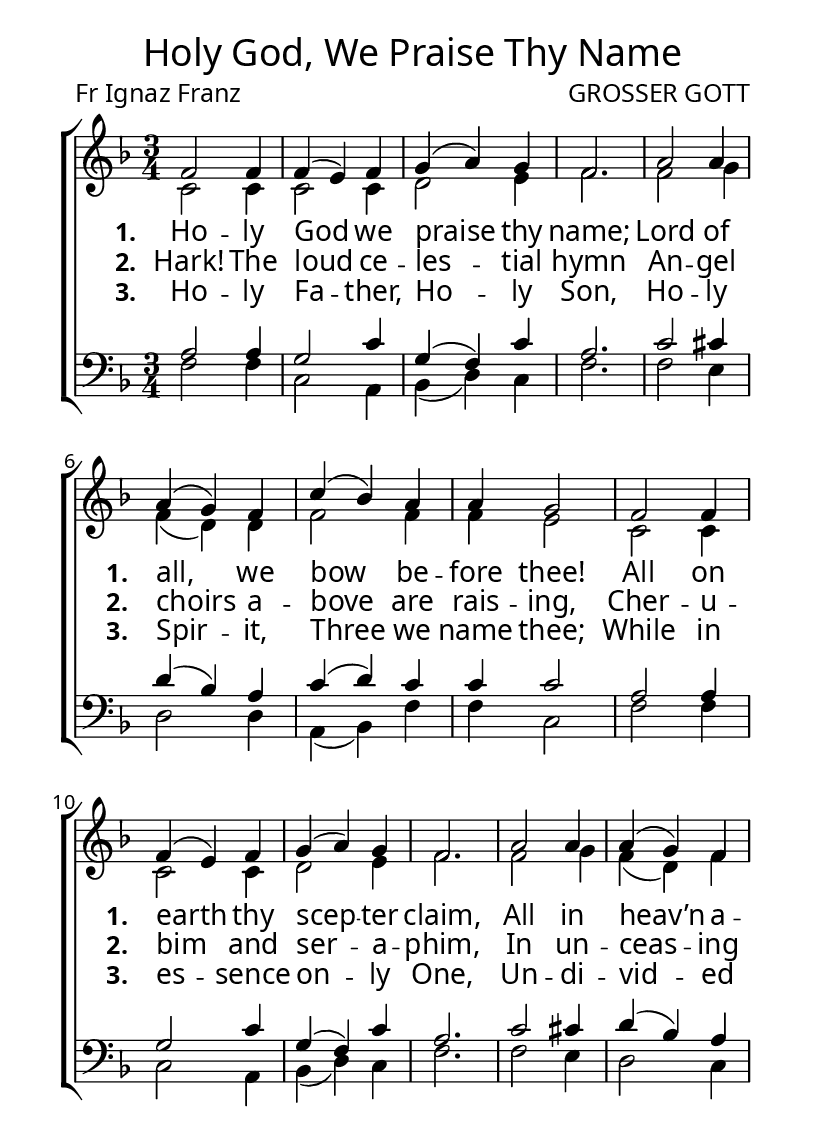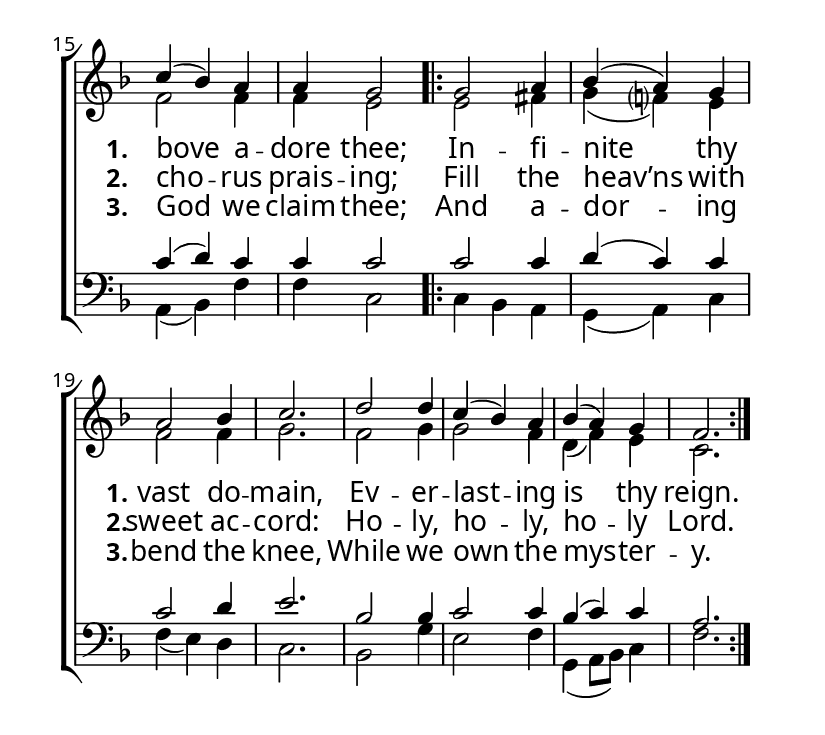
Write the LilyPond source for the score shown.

\version "2.14.2"
%\include "../util.ly"
\include "inc-header.ly"
\header {
  title = \markup{\override #'(font-name . "Garamond Premr Pro"){ \abs-fontsize #18 "Holy God, We Praise Thy Name"}}
  composer = \markup"GROSSER GOTT"
  poet = \markup "Fr Ignaz Franz"
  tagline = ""
}
% \paper {
%   inner-margin = 0.25\in
%   outer-margin = 0.25\in
% }
% #(set-global-staff-size 18) \paper{ #(define fonts (make-pango-font-tree "Garamond Premr Pro" "Garamond Premr Pro" "Garamond Premr Pro" (/ 18 20))) }
global = {
  \key f \major
  \time 3/4
  %\dynamicUp
  %\set crescendoSpanner = #'dashed-line
  %\set midiInstrument = "recorder"
  \autoBeamOff
  \override DynamicTextSpanner #'style = #'none
}

sopMusic = \relative c' {
  f2 f4 | f( e) f | g( a) g | f2. |
  a2 a4 | a( g) f | c'( bes) a | a g2 |
  f2 f4 | f( e) f | g( a) g | f2. |
  a2 a4 | a( g) f | c'( bes) a | a g2 |
  \repeat volta 2 {
    g2 a4 | bes( a) g | a2 bes4 | c2. |
    d2 d4 | c( bes) a | bes( a) g | f2.
  }
  %\bar "|."
}
sopWords = \lyricmode {
  \set stanza = "1. " \set shortVocalName = "1. "
  Ho -- ly God we praise thy name;
  Lord of all, we bow be -- fore thee!
  All on earth thy scep -- ter claim,
  All in heav’n a -- bove a -- dore thee;
  In -- fi -- nite thy vast do -- main,
  Ev -- er -- last -- ing is thy reign.
}

sopWordsII = \lyricmode {
  \set stanza = "2. " \set shortVocalName = "2. "
  Hark! The loud ce -- les -- tial hymn
  An -- gel choirs a -- bove are rais -- ing,
  Cher -- u -- bim and ser -- a -- phim,
  In un -- ceas -- ing cho -- rus prais -- ing;
  Fill the heav’ns with sweet ac -- cord:
  Ho -- ly, ho -- ly, ho -- ly Lord.
}

sopWordsIII = \lyricmode {
  \set stanza = "3. " \set shortVocalName = "3. "
  Ho -- ly Fa -- ther, Ho -- ly Son,
  Ho -- ly Spir -- it, Three we name thee;
  While in es -- sence on -- ly One,
  Un -- di -- vid -- ed God we claim thee;
  And a -- dor -- ing bend the knee,
  While we own the mys -- ter -- y.
}

altoMusic = \relative c' {
  c2 c4 | c2 c4 | d2 e4 | f2. |
  f2 g4 | f( d) d | f2 f4 | f4 e2 |
  c2 c4 | c2 c4 | d2 e4 | f2. |
  f2 g4 | f( d) f | f2 f4 | f4 e2 |
  \repeat volta 2 {
    e2 fis4 | g( f?) e | f2 f4 | g2. |
    f2 g4 | g2 f4 | d( f) e | c2.
  }
}
tenorMusic = \relative c' {
  a2 a4 | g2 c4 | g( f) c' | a2. |
  c2 cis4 | d( bes) a | c( d) c | c c2 |
  a2 a4 | g2 c4 | g( f) c' | a2. |
  c2 cis4 | d( bes) a | c( d) c | c c2 |
  \repeat volta 2 {
    c c4 | d( c) c | c2 d4 | e2. |
    bes2 bes4 | c2 c4 | bes( c) c | a2.
  }
}

bassMusic = \relative c {
  f2 f4 | c2 a4 | bes( d) c | f2. |
  f2 e4 | d2 d4 | a( bes) f' | f c2 |
  f2 f4 | c2 a4 | bes( d) c | f2. |
  f2 e4 | d2 c4 | a( bes) f' | f c2 |
  \repeat volta 2 {
    c4 bes a | g( a) c | f( e) d | c2. |
    bes2 g'4 | e2 f4 | g,( a8[ bes]) c4 | f2.
  }
}
\score {
<<
   \new ChoirStaff <<
    \new Staff = women <<
      \new Voice = "sopranos" { \voiceOne << \global \sopMusic >> }
      \new Voice = "altos" { \voiceTwo << \global \altoMusic >> }
    >>
    \new Lyrics = "altos"  \lyricsto "sopranos" \sopWords
    \new Lyrics = "altosII"  \lyricsto "sopranos" \sopWordsII
    \new Lyrics = "altosII"  \lyricsto "sopranos" \sopWordsIII
   \new Staff = men <<
      \clef bass
      \new Voice = "tenors" { \voiceOne << \global \tenorMusic >> }
      \new Voice = "basses" { \voiceTwo << \global \bassMusic >> }
    >>
  >>
%    \new PianoStaff << \new Staff { \new Voice { \pianoRH } } \new Staff { \clef "bass" \pianoLH } >>
  >>
  \midi {
    \tempo 4 = 90
    \set Staff.midiInstrument = "flute"
  
    \context {
      \Voice
      \remove "Dynamic_performer"
    }
  }
  \layout {
    \context {
      \Lyrics
      % \override LyricText #'font-size = #1.3
      % \override VerticalAxisGroup #'staff-affinity = #0
      % \override LyricText #'X-offset = #center-on-word
    }
    \context {
      \Score
      % \override SpacingSpanner #'base-shortest-duration = #(ly:make-moment 1 8)
      % \override SpacingSpanner #'common-shortest-duration = #(ly:make-moment 1 4)
    }
    \context {
      % Remove all empty staves
      \Staff \RemoveEmptyStaves \override VerticalAxisGroup #'remove-first = ##t
      
      \override VerticalAxisGroup #'staff-staff-spacing =
      #'((basic-distance . 0)
         (minimum-distance . 0)
         (padding . -1)
         (stretchability . 2))
    }
  }
}
